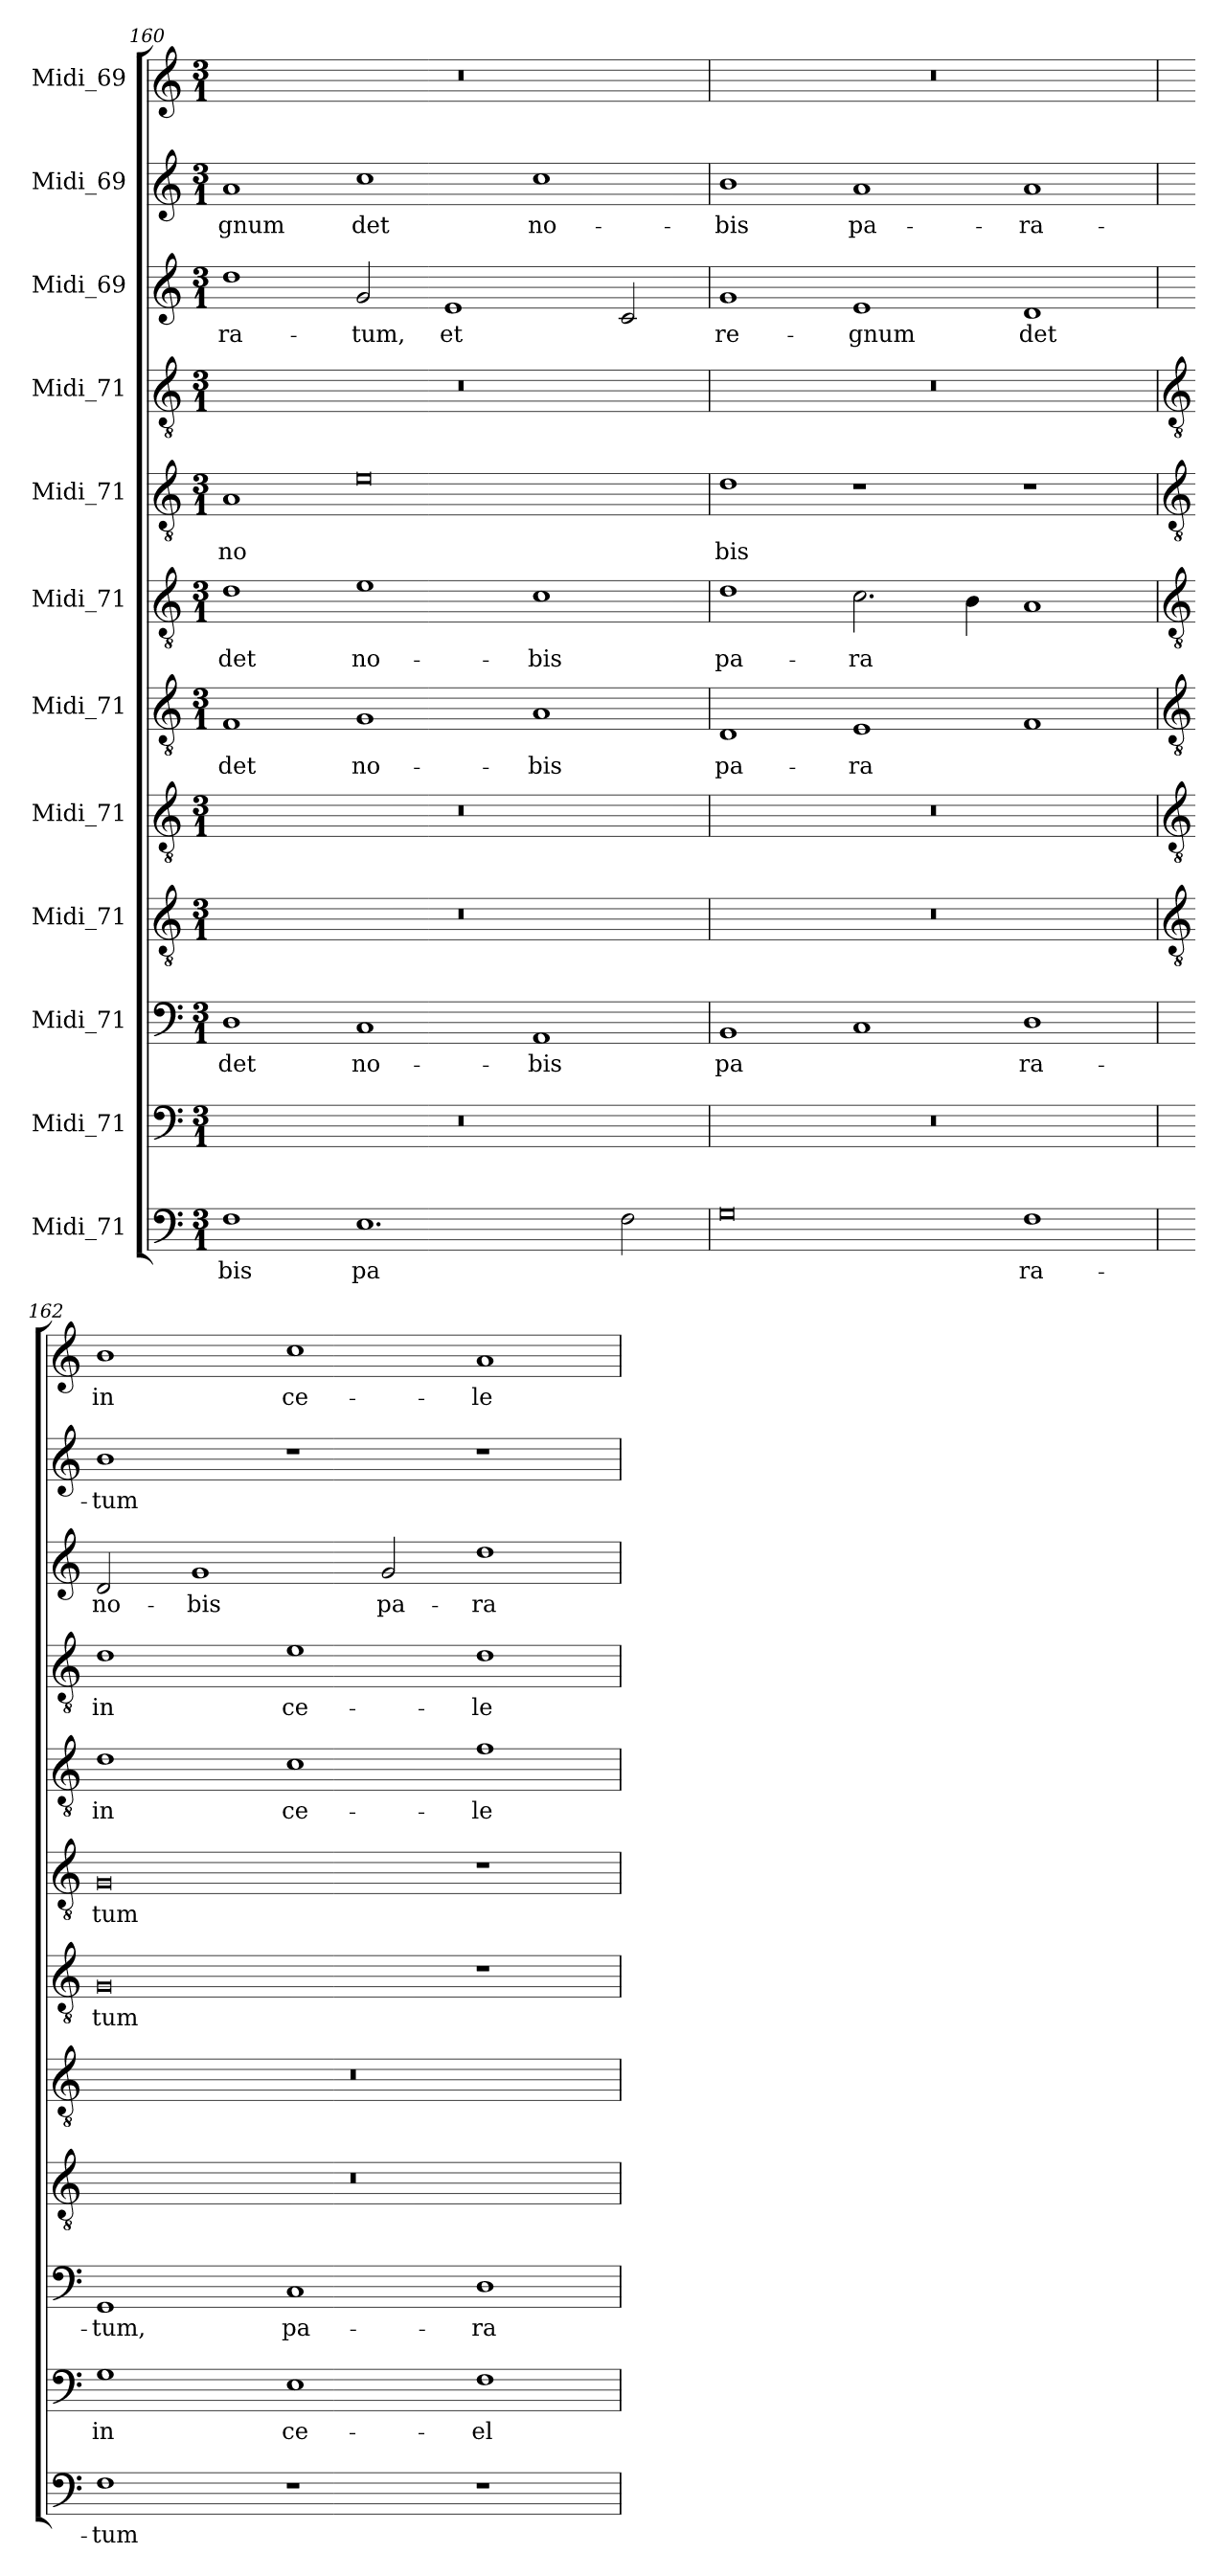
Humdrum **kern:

**kern	**text	**kern	**text	**kern	**text	**kern	**kern	**kern	**text	**kern	**text	**kern	**text	**kern	**text	**kern	**text	**kern	**text	**kern	**text
*part12	*part12	*part11	*part11	*part10	*part10	*part9	*part8	*part7	*part7	*part6	*part6	*part5	*part5	*part4	*part4	*part3	*part3	*part2	*part2	*part1	*part1
*staff12	*staff12	*staff11	*staff11	*staff10	*staff10	*staff9	*staff8	*staff7	*staff7	*staff6	*staff6	*staff5	*staff5	*staff4	*staff4	*staff3	*staff3	*staff2	*staff2	*staff1	*staff1
*I"Midi_71	*	*I"Midi_71	*	*I"Midi_71	*	*I"Midi_71	*I"Midi_71	*I"Midi_71	*	*I"Midi_71	*	*I"Midi_71	*	*I"Midi_71	*	*I"Midi_69	*	*I"Midi_69	*	*I"Midi_69	*
*clefF4	*	*clefF4	*	*clefF4	*	*clefGv2	*clefGv2	*clefGv2	*	*clefGv2	*	*clefGv2	*	*clefGv2	*	*clefG2	*	*clefG2	*	*clefG2	*
*k[]	*	*k[]	*	*k[]	*	*k[]	*k[]	*k[]	*	*k[]	*	*k[]	*	*k[]	*	*k[]	*	*k[]	*	*k[]	*
*C:	*	*C:	*	*C:	*	*C:	*C:	*C:	*	*C:	*	*C:	*	*C:	*	*C:	*	*C:	*	*C:	*
*M3/1	*	*M3/1	*	*M3/1	*	*M3/1	*M3/1	*M3/1	*	*M3/1	*	*M3/1	*	*M3/1	*	*M3/1	*	*M3/1	*	*M3/1	*
=160	=160	=160	=160	=160	=160	=160	=160	=160	=160	=160	=160	=160	=160	=160	=160	=160	=160	=160	=160	=160	=160
!	!LO:LY:b	!LO:N:vis=0	!	!	!LO:LY:b	!LO:N:vis=0	!LO:N:vis=0	!	!LO:LY:b	!	!LO:LY:b	!	!LO:LY:b	!LO:N:vis=0	!	!	!LO:LY:b	!	!LO:LY:b	!LO:N:vis=0	!
1F	-bis	0.r	.	1D	det	0.r	0.r	1F	det	1d	det	1A	no	0.r	.	1dd	-ra-	1a	gnum	0.r	.
!	!LO:LY:b	!	!	!	!LO:LY:b	!	!	!	!LO:LY:b	!	!LO:LY:b	!	!	!	!	!	!LO:LY:b	!	!LO:LY:b	!	!
1.E	pa	.	.	1C	no-	.	.	1G	no-	1e	no-	0e	.	.	.	2g	-tum,	1cc	det	.	.
!	!	!	!	!	!	!	!	!	!	!	!	!	!	!	!	!	!LO:LY:b	!	!	!	!
.	.	.	.	.	.	.	.	.	.	.	.	.	.	.	.	1e	et	.	.	.	.
!	!	!	!	!	!LO:LY:b	!	!	!	!LO:LY:b	!	!LO:LY:b	!	!	!	!	!	!	!	!LO:LY:b	!	!
.	.	.	.	1AA	-bis	.	.	1A	-bis	1c	-bis	.	.	.	.	.	.	1cc	no-	.	.
2F	.	.	.	.	.	.	.	.	.	.	.	.	.	.	.	2c	.	.	.	.	.
=161	=161	=161	=161	=161	=161	=161	=161	=161	=161	=161	=161	=161	=161	=161	=161	=161	=161	=161	=161	=161	=161
!	!	!LO:N:vis=0	!	!	!LO:LY:b	!LO:N:vis=0	!LO:N:vis=0	!	!LO:LY:b	!	!LO:LY:b	!	!LO:LY:b	!LO:N:vis=0	!	!	!LO:LY:b	!	!LO:LY:b	!LO:N:vis=0	!
0G	.	0.r	.	1BB	pa	0.r	0.r	1D	pa-	1d	pa-	1d	bis	0.r	.	1g	re-	1b	-bis	0.r	.
!	!	!	!	!	!	!	!	!	!LO:LY:b	!	!LO:LY:b	!	!	!	!	!	!LO:LY:b	!	!LO:LY:b	!	!
.	.	.	.	1C	.	.	.	1E	-ra	2.c	-ra	1r	.	.	.	1e	-gnum	1a	pa-	.	.
.	.	.	.	.	.	.	.	.	.	4B	.	.	.	.	.	.	.	.	.	.	.
!	!LO:LY:b	!	!	!	!LO:LY:b	!	!	!	!	!	!	!	!	!	!	!	!LO:LY:b	!	!LO:LY:b	!	!
1F	ra-	.	.	1D	ra-	.	.	1F	.	1A	.	1r	.	.	.	1d	det	1a	-ra-	.	.
!!LO:LB:g=z
=162	=162	=162	=162	=162	=162	=162	=162	=162	=162	=162	=162	=162	=162	=162	=162	=162	=162	=162	=162	=162	=162
*	*	*	*	*	*	*clefGv2	*clefGv2	*clefGv2	*	*clefGv2	*	*clefGv2	*	*clefGv2	*	*	*	*	*	*	*
!	!LO:LY:b	!	!LO:LY:b	!	!LO:LY:b	!LO:N:vis=0	!LO:N:vis=0	!	!LO:LY:b	!	!LO:LY:b	!	!LO:LY:b	!	!LO:LY:b	!	!LO:LY:b	!	!LO:LY:b	!	!LO:LY:b
1F	-tum	1G	in	1GG	-tum,	0.r	0.r	0G	tum	0G	tum	1d	in	1d	in	2d	no-	1b	-tum	1b	in
!	!	!	!	!	!	!	!	!	!	!	!	!	!	!	!	!	!LO:LY:b	!	!	!	!
.	.	.	.	.	.	.	.	.	.	.	.	.	.	.	.	1g	-bis	.	.	.	.
!	!	!	!LO:LY:b	!	!LO:LY:b	!	!	!	!	!	!	!	!LO:LY:b	!	!LO:LY:b	!	!	!	!	!	!LO:LY:b
1r	.	1E	ce-	1C	pa-	.	.	.	.	.	.	1c	ce-	1e	ce-	.	.	1r	.	1cc	ce-
!	!	!	!	!	!	!	!	!	!	!	!	!	!	!	!	!	!LO:LY:b	!	!	!	!
.	.	.	.	.	.	.	.	.	.	.	.	.	.	.	.	2g	pa-	.	.	.	.
!	!	!	!LO:LY:b	!	!LO:LY:b	!	!	!	!	!	!	!	!LO:LY:b	!	!LO:LY:b	!	!LO:LY:b	!	!	!	!LO:LY:b
1r	.	1F	-el-	1D	-ra-	.	.	1r	.	1r	.	1f	-le-	1d	-le-	1dd	-ra-	1r	.	1a	-le-
=	=	=	=	=	=	=	=	=	=	=	=	=	=	=	=	=	=	=	=	=	=
*-	*-	*-	*-	*-	*-	*-	*-	*-	*-	*-	*-	*-	*-	*-	*-	*-	*-	*-	*-	*-	*-
